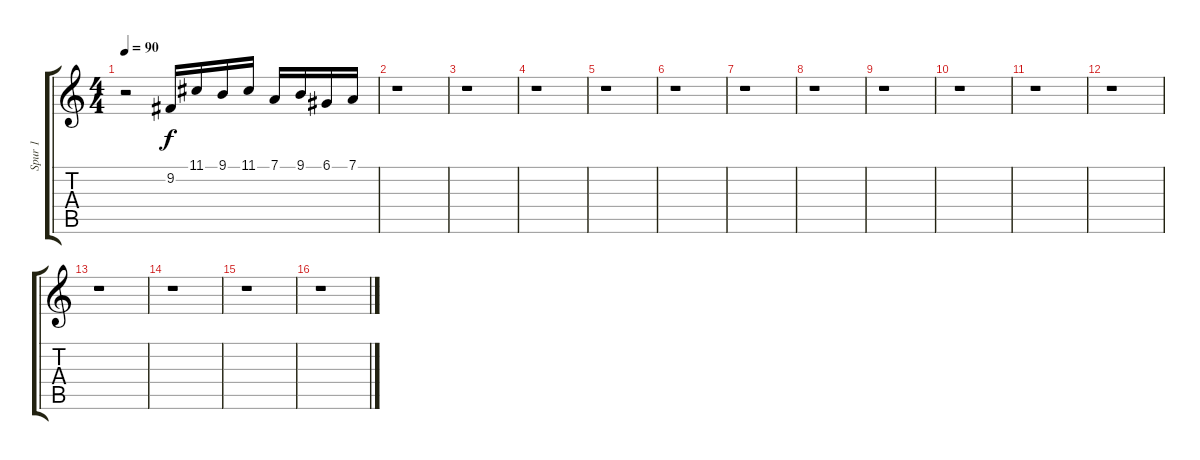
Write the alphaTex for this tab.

\track ("Spur 1" "Spur 1") {instrument harpsichord}
\staff {score tabs}
\tuning (D4 A3 F3 C3 G2 C2) {hide}
\ts (4 4)
\tempo 90
\clef g2
\ks c
r.2{dy f} 9.2.16 11.1.16 9.1.16 11.1.16 7.1.16 9.1.16 6.1.16 7.1.16 |
r.1 |
r.1 |
r.1 |
r.1 |
r.1 |
r.1 |
r.1 |
r.1 |
r.1 |
r.1 |
r.1 |
r.1 |
r.1 |
r.1 |
r.1
